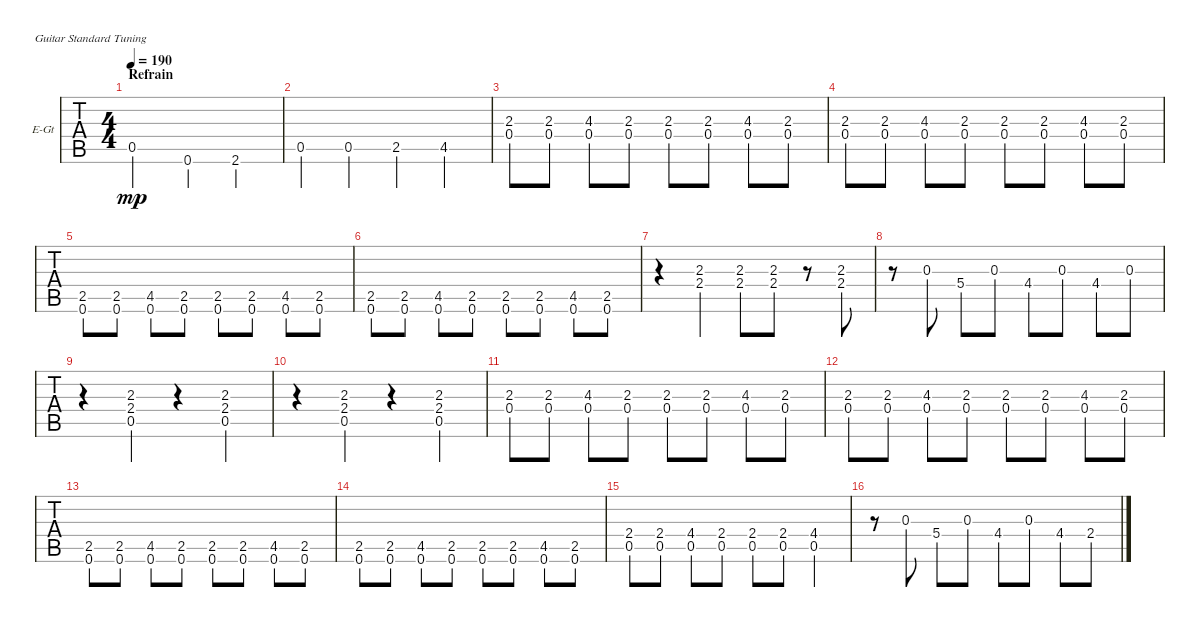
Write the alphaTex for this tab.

\defaultSystemsLayout 4
\bracketExtendMode groupsimilarinstruments
\firstSystemTrackNameOrientation horizontal
\otherSystemsTrackNameOrientation horizontal
\track ("Guitar 2" "E-Gt") {instrument electricguitarclean}
\staff {tabs}
\tuning (E4 B3 G3 D3 A2 E2)
\ts (4 4)
\section ("" "Refrain")
\tempo 190
\clef g2
\ks c
0.5.2{dy mp} 0.6.4 2.6.4 |
0.5.4 0.5.4 2.5.4 4.5.4 |
(2.3 0.4).8 (2.3 0.4).8 (4.3 0.4).8 (2.3 0.4).8 (2.3 0.4).8 (2.3 0.4).8 (4.3 0.4).8 (2.3 0.4).8 |
(2.3 0.4).8 (2.3 0.4).8 (4.3 0.4).8 (2.3 0.4).8 (2.3 0.4).8 (2.3 0.4).8 (4.3 0.4).8 (2.3 0.4).8 |
(2.5 0.6).8 (2.5 0.6).8 (4.5 0.6).8 (2.5 0.6).8 (2.5 0.6).8 (2.5 0.6).8 (4.5 0.6).8 (2.5 0.6).8 |
(2.5 0.6).8 (2.5 0.6).8 (4.5 0.6).8 (2.5 0.6).8 (2.5 0.6).8 (2.5 0.6).8 (4.5 0.6).8 (2.5 0.6).8 |
r.4 (2.3 2.4).4 (2.3 2.4).8 (2.3 2.4).8 r.8 (2.3 2.4).8 |
r.8 0.3.8 5.4.8 0.3.8 4.4.8 0.3.8 4.4.8 0.3.8 |
r.4 (2.3 2.4 0.5).4 r.4 (2.3 2.4 0.5).4 |
r.4 (2.3 2.4 0.5).4 r.4 (2.3 2.4 0.5).4 |
(2.3 0.4).8 (2.3 0.4).8 (4.3 0.4).8 (2.3 0.4).8 (2.3 0.4).8 (2.3 0.4).8 (4.3 0.4).8 (2.3 0.4).8 |
(2.3 0.4).8 (2.3 0.4).8 (4.3 0.4).8 (2.3 0.4).8 (2.3 0.4).8 (2.3 0.4).8 (4.3 0.4).8 (2.3 0.4).8 |
(2.5 0.6).8 (2.5 0.6).8 (4.5 0.6).8 (2.5 0.6).8 (2.5 0.6).8 (2.5 0.6).8 (4.5 0.6).8 (2.5 0.6).8 |
(2.5 0.6).8 (2.5 0.6).8 (4.5 0.6).8 (2.5 0.6).8 (2.5 0.6).8 (2.5 0.6).8 (4.5 0.6).8 (2.5 0.6).8 |
(2.4 0.5).8 (2.4 0.5).8 (4.4 0.5).8 (2.4 0.5).8 (2.4 0.5).8 (2.4 0.5).8 (4.4 0.5).4 |
r.8 0.3.8 5.4.8 0.3.8 4.4.8 0.3.8 4.4.8 2.4.8
